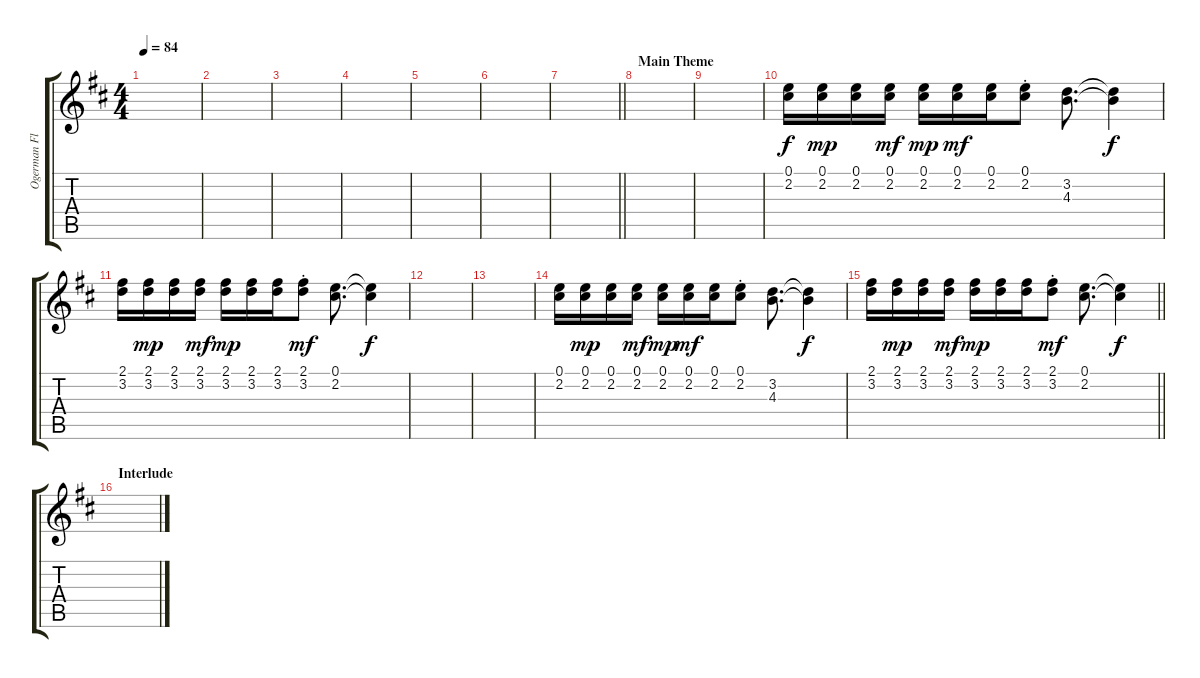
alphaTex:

\track ("Ogerman Flutes" "Ogerman Fl") {instrument flute}
\staff {score tabs}
\tuning (E5 B4 G4 D4 A3 E3) {hide}
\ts (4 4)
\tempo 84
\clef g2
\ks d
|
|
|
|
|
|
\barLineRight lightlight
|
\section ("" "Main Theme")
|
|
(0.1 2.2).16 (0.1 2.2).16{dy mp} (0.1 2.2).16 (0.1 2.2).16{dy mf} (0.1 2.2).16{dy mp} (0.1 2.2).16{dy mf} (0.1 2.2).16 (0.1{st} 2.2{st}).8 (3.2 4.3).8{d} (3.2{t} 4.3{t}).4{dy f} |
(2.1 3.2).16 (2.1 3.2).16{dy mp} (2.1 3.2).16 (2.1 3.2).16{dy mf} (2.1 3.2).16{dy mp} (2.1 3.2).16 (2.1 3.2).16 (2.1{st} 3.2{st}).8{dy mf} (0.1 2.2).8{d} (0.1{t} 2.2{t}).4{dy f} |
|
|
(0.1 2.2).16 (0.1 2.2).16{dy mp} (0.1 2.2).16 (0.1 2.2).16{dy mf} (0.1 2.2).16{dy mp} (0.1 2.2).16{dy mf} (0.1 2.2).16 (0.1{st} 2.2{st}).8 (3.2 4.3).8{d} (3.2{t} 4.3{t}).4{dy f} |
\barLineRight lightlight
(2.1 3.2).16 (2.1 3.2).16{dy mp} (2.1 3.2).16 (2.1 3.2).16{dy mf} (2.1 3.2).16{dy mp} (2.1 3.2).16 (2.1 3.2).16 (2.1{st} 3.2{st}).8{dy mf} (0.1 2.2).8{d} (0.1{t} 2.2{t}).4{dy f} |
\section ("" "Interlude")
